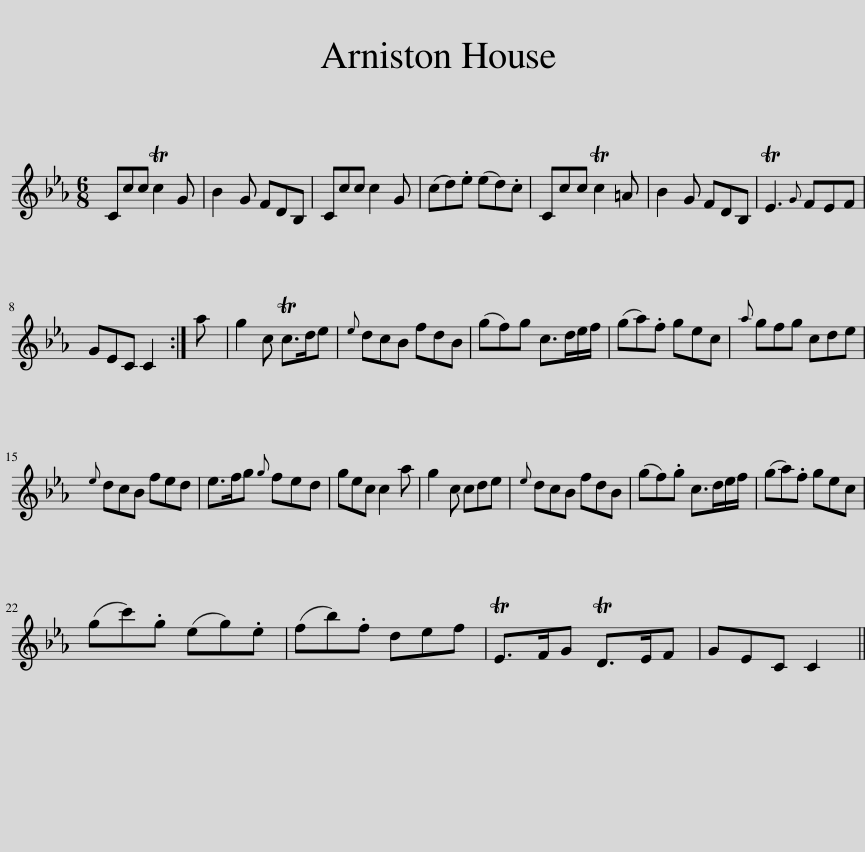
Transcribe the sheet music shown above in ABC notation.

X:1
L:1/8
M:6/8
I:linebreak $
K:Cmin
V:1 treble
V:1
 Ccc Tc2 G | B2 G FDB, | Ccc c2 G | (cd).e (ed).c | Ccc Tc2 =A | %5
 B2 G FDB, | TE3{G} FEF |$ GEC C2 :| a | g2 c Tc>de | %10
{e} dcB fdB | (gf)g c>de/f/ | (ga).f gec |{a} gfg cde |${e} dcB fed | %15
 e>fg{g} fed | gec c2 a | g2 c cde |{e} dcB fdB | (gf).g c>de/f/ | %20
 (ga).f gec |$ (gc').g (eg).e | (fb).f def | TE>FG TD>EF | GEC C2 || %25
